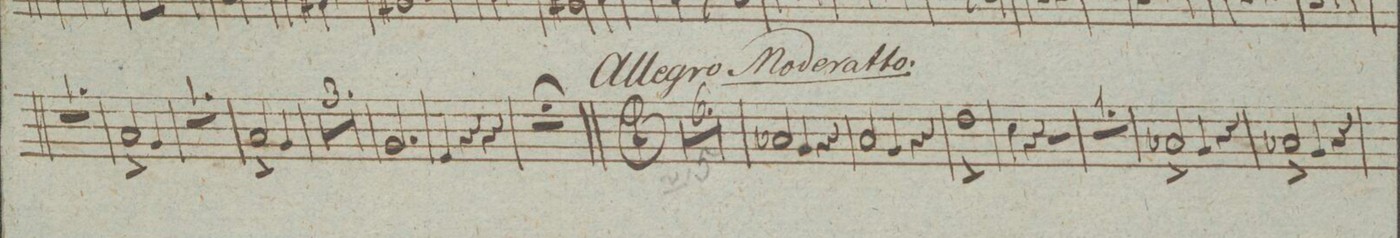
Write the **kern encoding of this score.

**kern	**dynam
*I"Oboie 2do	*
*clefG2	*
*k[]	*
*met(c|)	*
*M2/2	*
1r	.
=2	=2
1r	.
=3	=3
1r	.
=4	=4
1r	.
=5	=5
1r	.
=6	=6
1ryy	.
=7	=7
1r	.
=8	=8
2a-X/	.
4g/	.
4r	.
=9	=9
2a/	.
4g/	.
4r	.
=10	=10
1dd\^<	.
=11	=11
4cc\	.
4r	.
2r	.
=12	=12
1r	.
=13	=13
2a-X^/	.
4g/	.
4r	.
=14	=14
2a-X^/	.
4g/	.
4r	.
=15	=15
*-	*-
